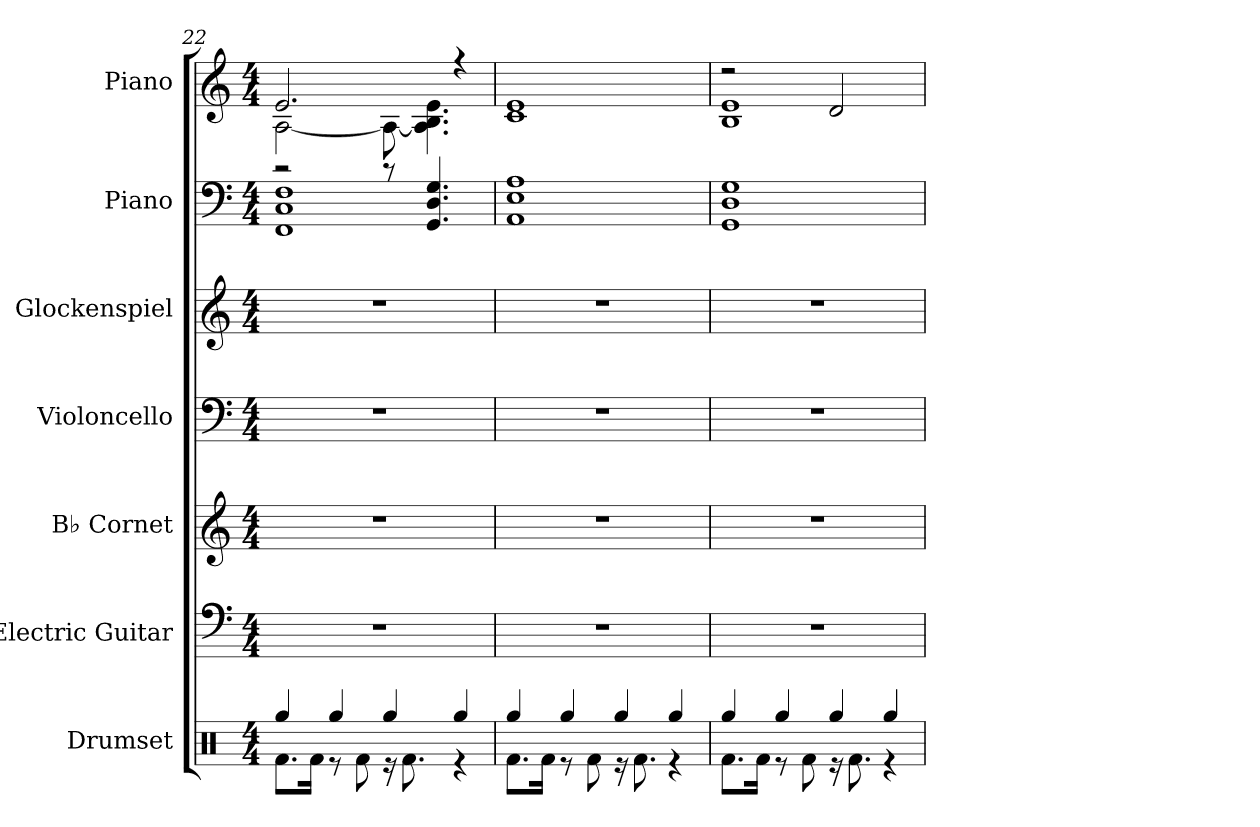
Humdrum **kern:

**kern	**kern	**kern	**kern	**kern	**kern	**kern
*part7	*part6	*part5	*part4	*part3	*part2	*part1
*staff7	*staff6	*staff5	*staff4	*staff3	*staff2	*staff1
*I"Drumset	*I"Electric Guitar	*I"B♭ Cornet	*I"Violoncello	*I"Glockenspiel	*I"Piano	*I"Piano
*I'Drs.	*I'El. Guit.	*I'B♭ Cnt.	*I'Vc.	*I'Glk.	*I'Pno.	*I'Pno.
*clefX	*clefF5	*clefG2	*clefF4	*clefG2	*clefF4	*clefG2
*	*	*ITrd1c2	*	*ITrd-14c-24	*	*
*k[]	*k[]	*k[b-e-]	*k[]	*k[]	*k[]	*k[]
*M4/4	*M4/4	*M4/4	*M4/4	*M4/4	*M4/4	*M4/4
=22	=22	=22	=22	=22	=22	=22
*^	*	*	*	*	*^	*^
4Rgg/	8.Rf\L	1r	1r	1r	1r	2r	1FF 1C 1F	2.e/	[2A\
.	16Rf\Jk	.	.	.	.	.	.	.	.
4Rgg/	8r	.	.	.	.	.	.	.	.
.	8Rf\	.	.	.	.	.	.	.	.
4Rgg/	16r	.	.	.	.	8r	.	.	8A\_
.	8.Rf\	.	.	.	.	.	.	.	.
.	.	.	.	.	.	4.GG/ 4.D/ 4.G/	.	.	4.A\] 4.B\ 4.e\
4Rgg/	4r	.	.	.	.	.	.	4r	.
*	*	*	*	*	*	*v	*v	*	*
*	*	*	*	*	*	*	*v	*v
=23	=23	=23	=23	=23	=23	=23	=23
4Rgg/	8.Rf\L	1r	1r	1r	1r	1AA 1E 1A	1c 1e
.	16Rf\Jk	.	.	.	.	.	.
4Rgg/	8r	.	.	.	.	.	.
.	8Rf\	.	.	.	.	.	.
4Rgg/	16r	.	.	.	.	.	.
.	8.Rf\	.	.	.	.	.	.
4Rgg/	4r	.	.	.	.	.	.
!!LO:PB:g=z
=24	=24	=24	=24	=24	=24	=24	=24
*	*	*	*	*	*	*	*^
4Rgg/	8.Rf\L	1r	1r	1r	1r	1GG 1D 1G	2r	1B 1e
.	16Rf\Jk	.	.	.	.	.	.	.
4Rgg/	8r	.	.	.	.	.	.	.
.	8Rf\	.	.	.	.	.	.	.
4Rgg/	16r	.	.	.	.	.	2d/	.
.	8.Rf\	.	.	.	.	.	.	.
4Rgg/	4r	.	.	.	.	.	.	.
*v	*v	*	*	*	*	*	*v	*v
=	=	=	=	=	=	=
*-	*-	*-	*-	*-	*-	*-
